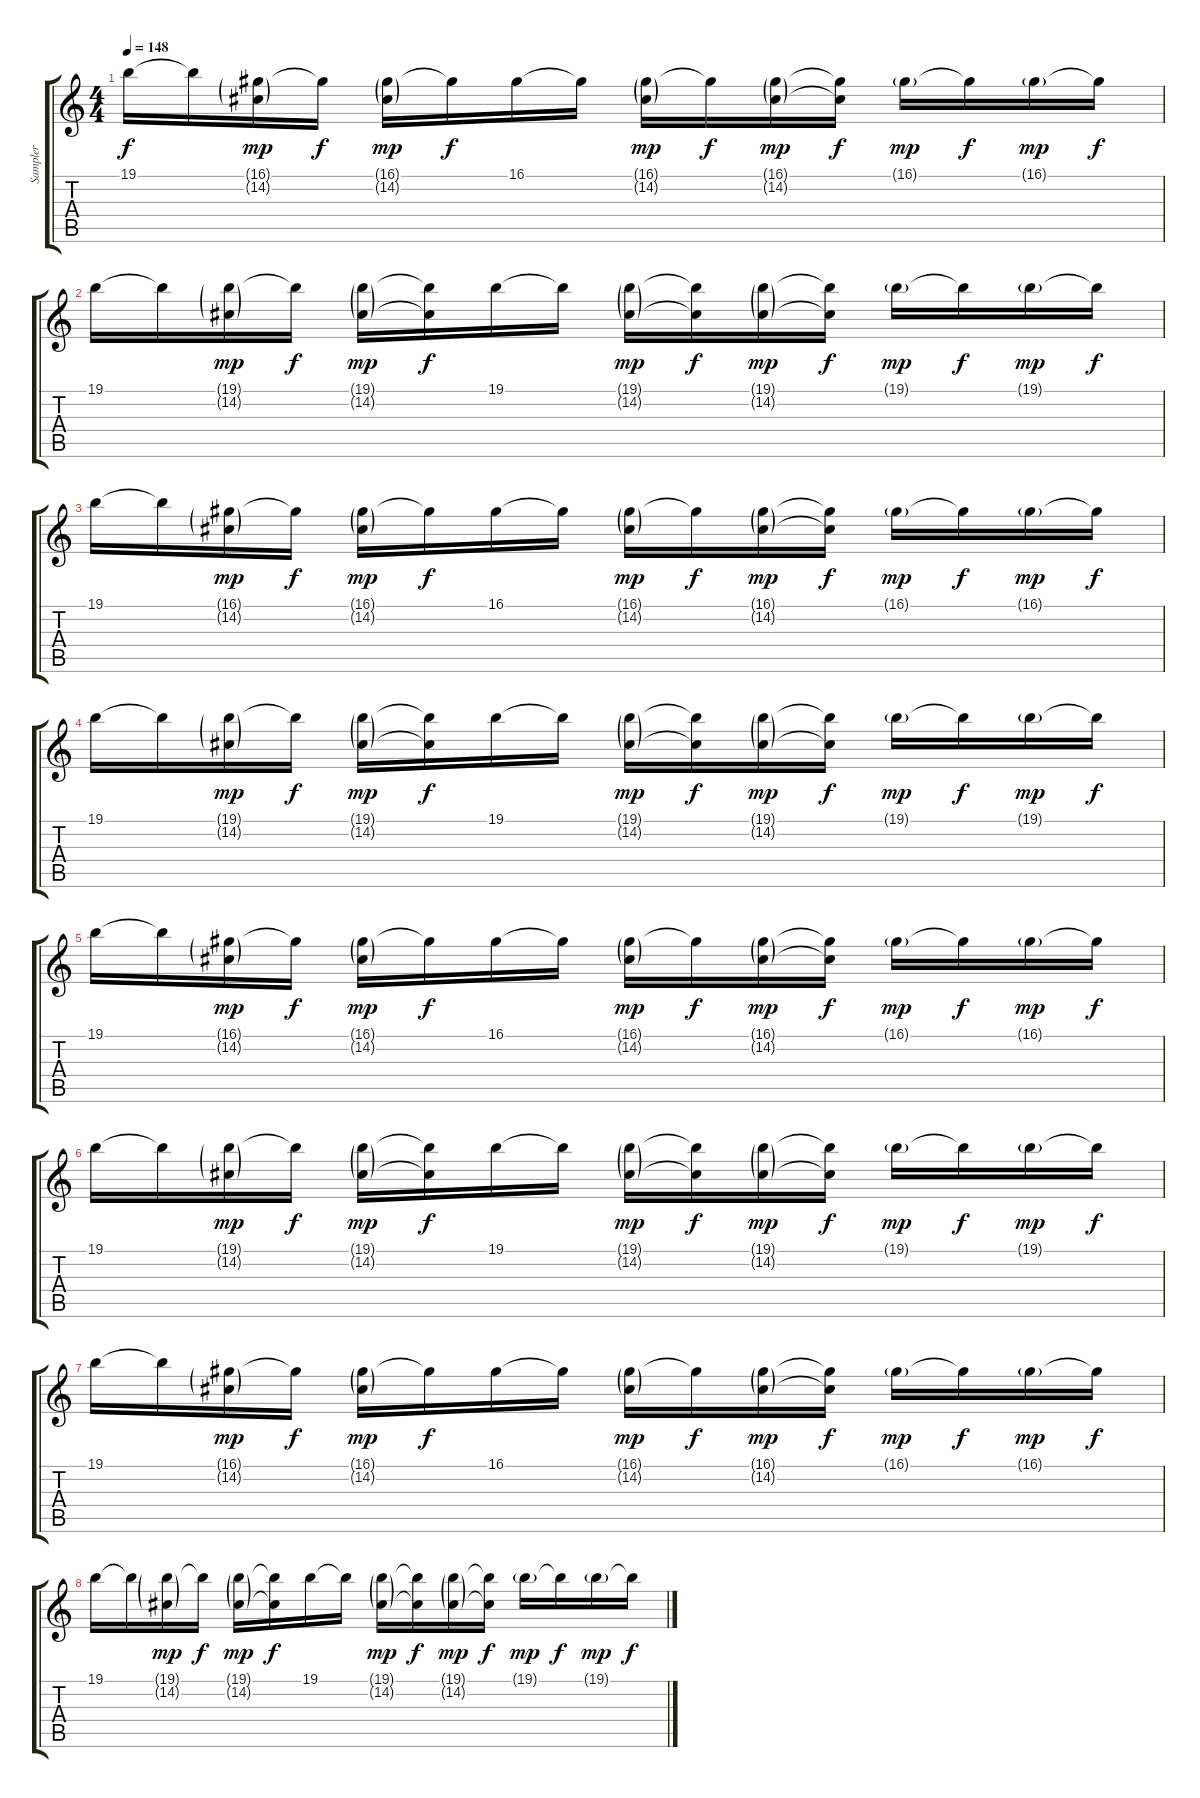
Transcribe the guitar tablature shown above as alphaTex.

\track ("Sampler" "Sampler") {instrument agogo}
\staff {score tabs}
\tuning (E4 B3 G3 D3 A2 E2) {hide}
\ts (4 4)
\tempo 148
\clef g2
\ks c
19.1.16{dy f} 19.1{t}.16 (16.1{g} 14.2{g}).16{dy mp} 16.1{t}.16{dy f} (16.1{g} 14.2{g}).16{dy mp} 16.1{t}.16{dy f} 16.1.16 16.1{t}.16 (16.1{g} 14.2{g}).16{dy mp} 16.1{t}.16{dy f} (16.1{g} 14.2{g}).16{dy mp} (16.1{t} 14.2{t}).16{dy f} 16.1{g}.16{dy mp} 16.1{t}.16{dy f} 16.1{g}.16{dy mp} 16.1{t}.16{dy f} |
19.1.16 19.1{t}.16 (19.1{g} 14.2{g}).16{dy mp} 19.1{t}.16{dy f} (19.1{g} 14.2{g}).16{dy mp} (19.1{t} 14.2{t}).16{dy f} 19.1.16 19.1{t}.16 (19.1{g} 14.2{g}).16{dy mp} (19.1{t} 14.2{t}).16{dy f} (19.1{g} 14.2{g}).16{dy mp} (19.1{t} 14.2{t}).16{dy f} 19.1{g}.16{dy mp} 19.1{t}.16{dy f} 19.1{g}.16{dy mp} 19.1{t}.16{dy f} |
19.1.16 19.1{t}.16 (16.1{g} 14.2{g}).16{dy mp} 16.1{t}.16{dy f} (16.1{g} 14.2{g}).16{dy mp} 16.1{t}.16{dy f} 16.1.16 16.1{t}.16 (16.1{g} 14.2{g}).16{dy mp} 16.1{t}.16{dy f} (16.1{g} 14.2{g}).16{dy mp} (16.1{t} 14.2{t}).16{dy f} 16.1{g}.16{dy mp} 16.1{t}.16{dy f} 16.1{g}.16{dy mp} 16.1{t}.16{dy f} |
19.1.16 19.1{t}.16 (19.1{g} 14.2{g}).16{dy mp} 19.1{t}.16{dy f} (19.1{g} 14.2{g}).16{dy mp} (19.1{t} 14.2{t}).16{dy f} 19.1.16 19.1{t}.16 (19.1{g} 14.2{g}).16{dy mp} (19.1{t} 14.2{t}).16{dy f} (19.1{g} 14.2{g}).16{dy mp} (19.1{t} 14.2{t}).16{dy f} 19.1{g}.16{dy mp} 19.1{t}.16{dy f} 19.1{g}.16{dy mp} 19.1{t}.16{dy f} |
19.1.16 19.1{t}.16 (16.1{g} 14.2{g}).16{dy mp} 16.1{t}.16{dy f} (16.1{g} 14.2{g}).16{dy mp} 16.1{t}.16{dy f} 16.1.16 16.1{t}.16 (16.1{g} 14.2{g}).16{dy mp} 16.1{t}.16{dy f} (16.1{g} 14.2{g}).16{dy mp} (16.1{t} 14.2{t}).16{dy f} 16.1{g}.16{dy mp} 16.1{t}.16{dy f} 16.1{g}.16{dy mp} 16.1{t}.16{dy f} |
19.1.16 19.1{t}.16 (19.1{g} 14.2{g}).16{dy mp} 19.1{t}.16{dy f} (19.1{g} 14.2{g}).16{dy mp} (19.1{t} 14.2{t}).16{dy f} 19.1.16 19.1{t}.16 (19.1{g} 14.2{g}).16{dy mp} (19.1{t} 14.2{t}).16{dy f} (19.1{g} 14.2{g}).16{dy mp} (19.1{t} 14.2{t}).16{dy f} 19.1{g}.16{dy mp} 19.1{t}.16{dy f} 19.1{g}.16{dy mp} 19.1{t}.16{dy f} |
19.1.16 19.1{t}.16 (16.1{g} 14.2{g}).16{dy mp} 16.1{t}.16{dy f} (16.1{g} 14.2{g}).16{dy mp} 16.1{t}.16{dy f} 16.1.16 16.1{t}.16 (16.1{g} 14.2{g}).16{dy mp} 16.1{t}.16{dy f} (16.1{g} 14.2{g}).16{dy mp} (16.1{t} 14.2{t}).16{dy f} 16.1{g}.16{dy mp} 16.1{t}.16{dy f} 16.1{g}.16{dy mp} 16.1{t}.16{dy f} |
19.1.16 19.1{t}.16 (19.1{g} 14.2{g}).16{dy mp} 19.1{t}.16{dy f} (19.1{g} 14.2{g}).16{dy mp} (19.1{t} 14.2{t}).16{dy f} 19.1.16 19.1{t}.16 (19.1{g} 14.2{g}).16{dy mp} (19.1{t} 14.2{t}).16{dy f} (19.1{g} 14.2{g}).16{dy mp} (19.1{t} 14.2{t}).16{dy f} 19.1{g}.16{dy mp} 19.1{t}.16{dy f} 19.1{g}.16{dy mp} 19.1{t}.16{dy f}
